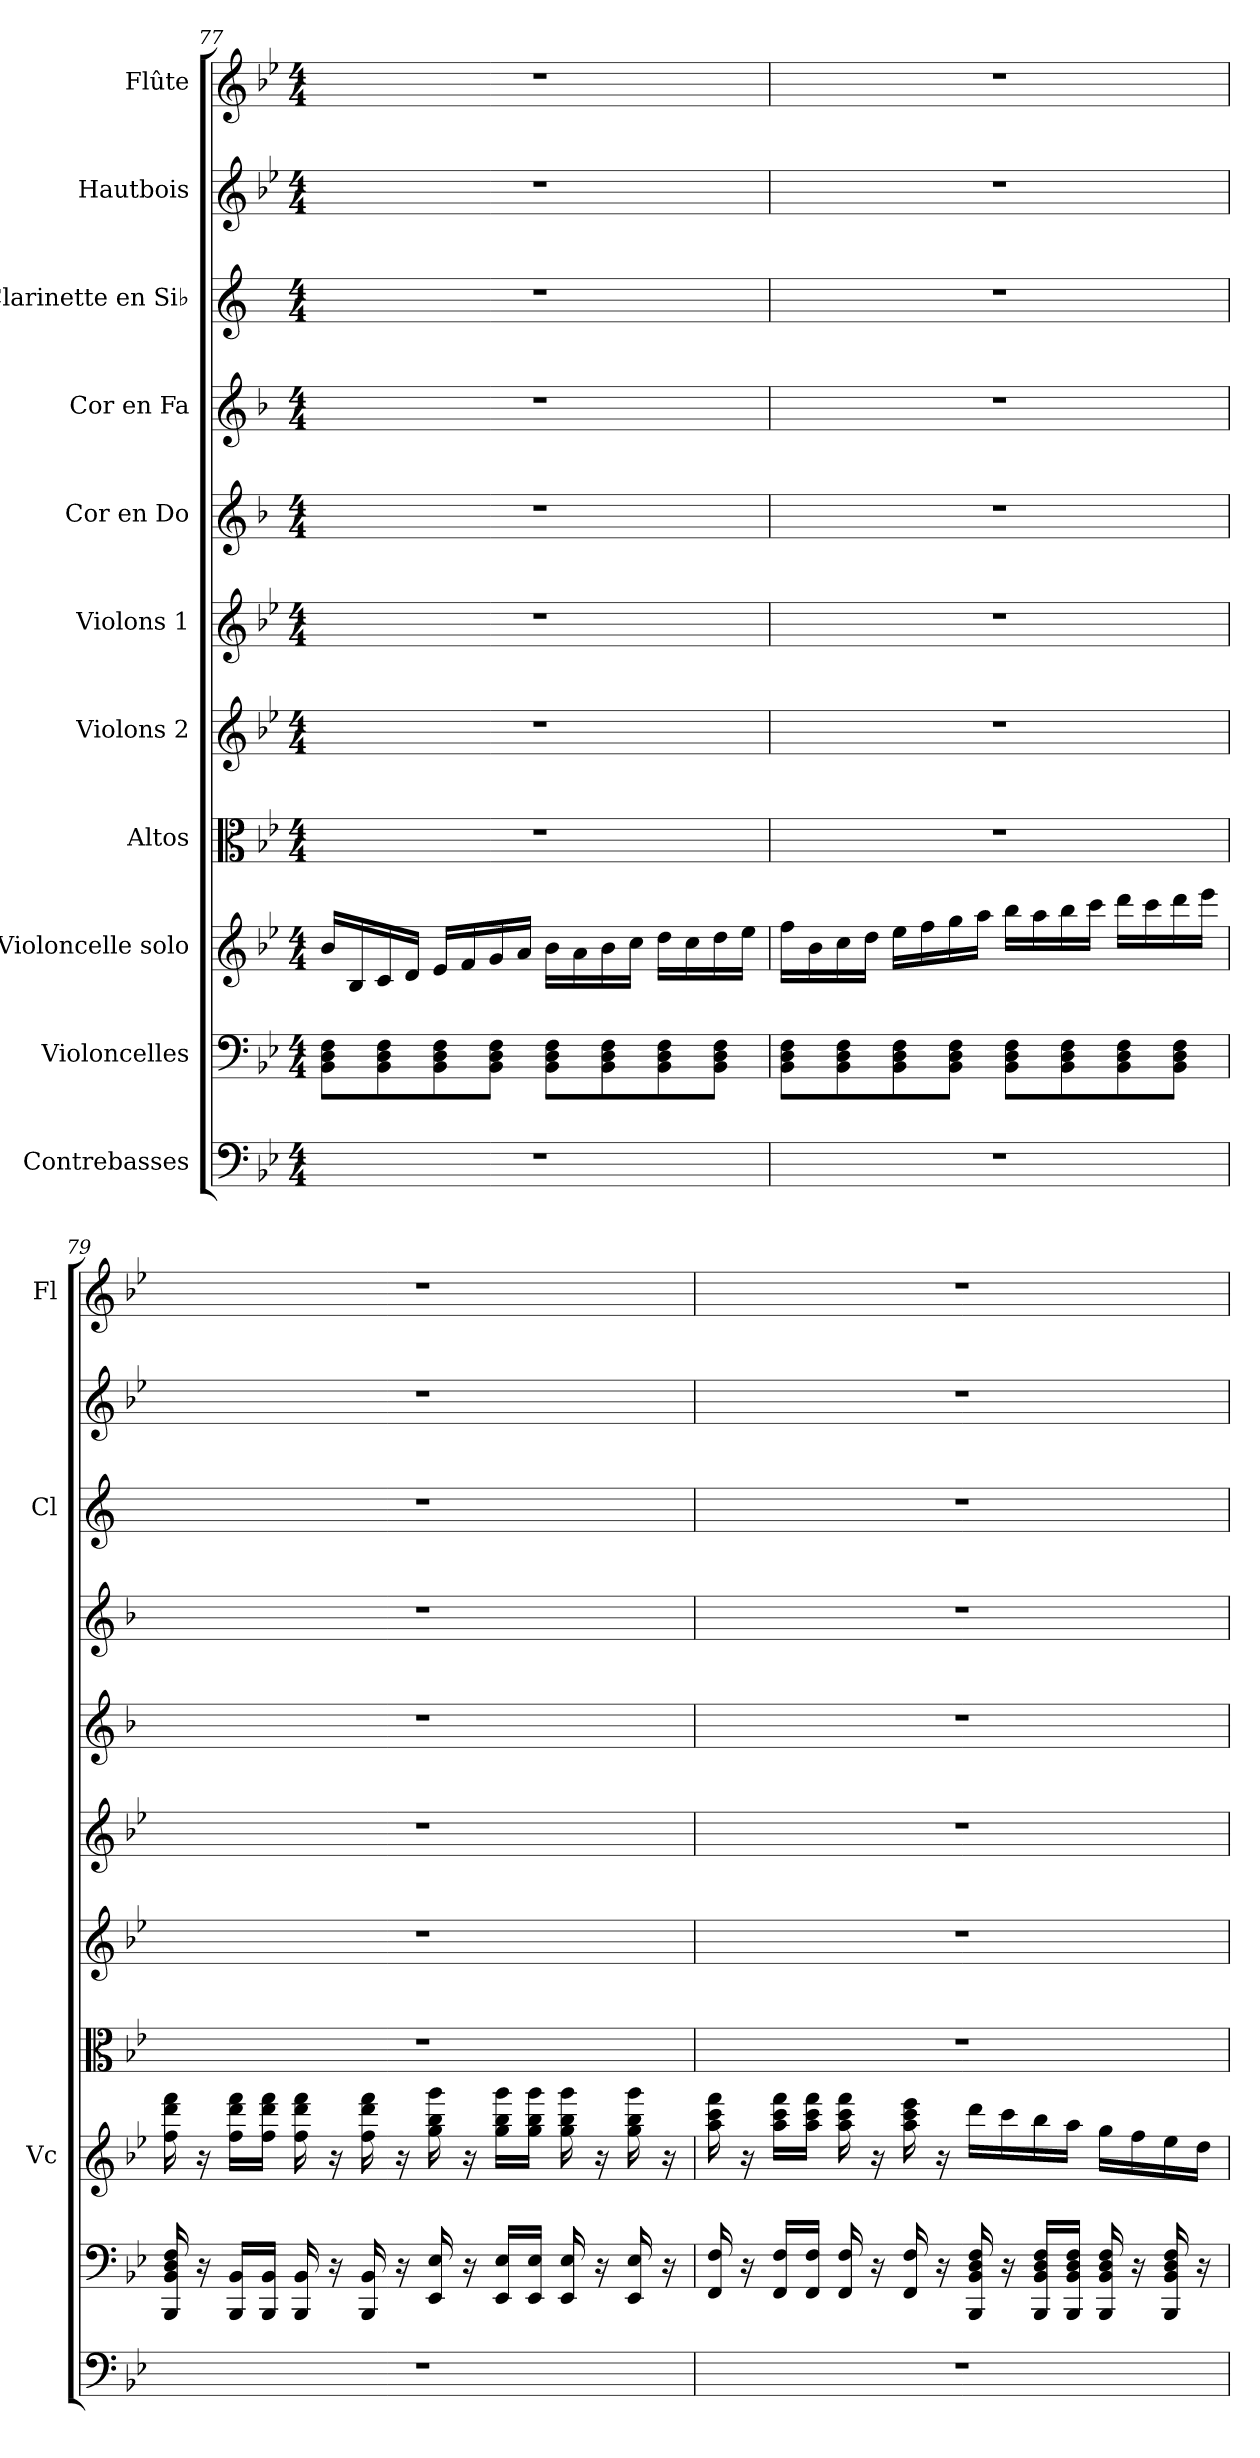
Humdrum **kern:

**kern	**kern	**kern	**kern	**kern	**kern	**kern	**kern	**kern	**kern	**kern
*part11	*part10	*part9	*part8	*part7	*part6	*part5	*part4	*part3	*part2	*part1
*staff11	*staff10	*staff9	*staff8	*staff7	*staff6	*staff5	*staff4	*staff3	*staff2	*staff1
*I"Contrebasses	*I"Violoncelles	*I"Violoncelle solo	*I"Altos	*I"Violons 2	*I"Violons 1	*I"Cor en Do	*I"Cor en Fa	*I"Clarinette en Si♭	*I"Hautbois	*I"Flûte
*	*	*I'Vc	*	*	*	*	*	*I'Cl	*	*I'Fl
*clefF4	*clefF4	*clefG2	*clefC3	*clefG2	*clefG2	*clefG2	*clefG2	*clefG2	*clefG2	*clefG2
*ITrd7c12	*	*	*	*	*	*ITrd4c7	*ITrd4c7	*ITrd1c2	*	*
*k[b-e-]	*k[b-e-]	*k[b-e-]	*k[b-e-]	*k[b-e-]	*k[b-e-]	*k[b-e-]	*k[b-e-]	*k[b-e-]	*k[b-e-]	*k[b-e-]
*M4/4	*M4/4	*M4/4	*M4/4	*M4/4	*M4/4	*M4/4	*M4/4	*M4/4	*M4/4	*M4/4
*MM140	*MM140	*MM140	*MM140	*MM140	*MM140	*MM140	*MM140	*MM140	*MM140	*MM140
=77	=77	=77	=77	=77	=77	=77	=77	=77	=77	=77
1r	8BB-\ 8D\ 8F\L	16b-/LL	1r	1r	1r	1r	1r	1r	1r	1r
.	.	16B-/	.	.	.	.	.	.	.	.
.	8BB-\ 8D\ 8F\	16c/	.	.	.	.	.	.	.	.
.	.	16d/JJ	.	.	.	.	.	.	.	.
.	8BB-\ 8D\ 8F\	16e-/LL	.	.	.	.	.	.	.	.
.	.	16f/	.	.	.	.	.	.	.	.
.	8BB-\ 8D\ 8F\J	16g/	.	.	.	.	.	.	.	.
.	.	16a/JJ	.	.	.	.	.	.	.	.
.	8BB-\ 8D\ 8F\L	16b-\LL	.	.	.	.	.	.	.	.
.	.	16a\	.	.	.	.	.	.	.	.
.	8BB-\ 8D\ 8F\	16b-\	.	.	.	.	.	.	.	.
.	.	16cc\JJ	.	.	.	.	.	.	.	.
.	8BB-\ 8D\ 8F\	16dd\LL	.	.	.	.	.	.	.	.
.	.	16cc\	.	.	.	.	.	.	.	.
.	8BB-\ 8D\ 8F\J	16dd\	.	.	.	.	.	.	.	.
.	.	16ee-\JJ	.	.	.	.	.	.	.	.
!!LO:PB:g=z
=78	=78	=78	=78	=78	=78	=78	=78	=78	=78	=78
1r	8BB-\ 8D\ 8F\L	16ff\LL	1r	1r	1r	1r	1r	1r	1r	1r
.	.	16b-\	.	.	.	.	.	.	.	.
.	8BB-\ 8D\ 8F\	16cc\	.	.	.	.	.	.	.	.
.	.	16dd\JJ	.	.	.	.	.	.	.	.
.	8BB-\ 8D\ 8F\	16ee-\LL	.	.	.	.	.	.	.	.
.	.	16ff\	.	.	.	.	.	.	.	.
.	8BB-\ 8D\ 8F\J	16gg\	.	.	.	.	.	.	.	.
.	.	16aa\JJ	.	.	.	.	.	.	.	.
.	8BB-\ 8D\ 8F\L	16bb-\LL	.	.	.	.	.	.	.	.
.	.	16aa\	.	.	.	.	.	.	.	.
.	8BB-\ 8D\ 8F\	16bb-\	.	.	.	.	.	.	.	.
.	.	16ccc\JJ	.	.	.	.	.	.	.	.
.	8BB-\ 8D\ 8F\	16ddd\LL	.	.	.	.	.	.	.	.
.	.	16ccc\	.	.	.	.	.	.	.	.
.	8BB-\ 8D\ 8F\J	16ddd\	.	.	.	.	.	.	.	.
.	.	16eee-\JJ	.	.	.	.	.	.	.	.
=79	=79	=79	=79	=79	=79	=79	=79	=79	=79	=79
1r	16BBB-/ 16BB-/ 16D/ 16F/	16ff\ 16ddd\ 16fff\	1r	1r	1r	1r	1r	1r	1r	1r
.	16r	16r	.	.	.	.	.	.	.	.
.	16BBB-/ 16BB-/LL	16ff\ 16ddd\ 16fff\LL	.	.	.	.	.	.	.	.
.	16BBB-/ 16BB-/JJ	16ff\ 16ddd\ 16fff\JJ	.	.	.	.	.	.	.	.
.	16BBB-/ 16BB-/	16ff\ 16ddd\ 16fff\	.	.	.	.	.	.	.	.
.	16r	16r	.	.	.	.	.	.	.	.
.	16BBB-/ 16BB-/	16ff\ 16ddd\ 16fff\	.	.	.	.	.	.	.	.
.	16r	16r	.	.	.	.	.	.	.	.
.	16EE-/ 16E-/	16gg\ 16bb-\ 16ggg\	.	.	.	.	.	.	.	.
.	16r	16r	.	.	.	.	.	.	.	.
.	16EE-/ 16E-/LL	16gg\ 16bb-\ 16ggg\LL	.	.	.	.	.	.	.	.
.	16EE-/ 16E-/JJ	16gg\ 16bb-\ 16ggg\JJ	.	.	.	.	.	.	.	.
.	16EE-/ 16E-/	16gg\ 16bb-\ 16ggg\	.	.	.	.	.	.	.	.
.	16r	16r	.	.	.	.	.	.	.	.
.	16EE-/ 16E-/	16gg\ 16bb-\ 16ggg\	.	.	.	.	.	.	.	.
.	16r	16r	.	.	.	.	.	.	.	.
!!LO:PB:g=z
=80	=80	=80	=80	=80	=80	=80	=80	=80	=80	=80
1r	16FF/ 16F/	16aa\ 16ccc\ 16fff\	1r	1r	1r	1r	1r	1r	1r	1r
.	16r	16r	.	.	.	.	.	.	.	.
.	16FF/ 16F/LL	16aa\ 16ccc\ 16fff\LL	.	.	.	.	.	.	.	.
.	16FF/ 16F/JJ	16aa\ 16ccc\ 16fff\JJ	.	.	.	.	.	.	.	.
.	16FF/ 16F/	16aa\ 16ccc\ 16fff\	.	.	.	.	.	.	.	.
.	16r	16r	.	.	.	.	.	.	.	.
.	16FF/ 16F/	16aa\ 16ccc\ 16eee-\	.	.	.	.	.	.	.	.
.	16r	16r	.	.	.	.	.	.	.	.
.	16BBB-/ 16BB-/ 16D/ 16F/	16ddd\LL	.	.	.	.	.	.	.	.
.	16r	16ccc\	.	.	.	.	.	.	.	.
.	16BBB-/ 16BB-/ 16D/ 16F/LL	16bb-\	.	.	.	.	.	.	.	.
.	16BBB-/ 16BB-/ 16D/ 16F/JJ	16aa\JJ	.	.	.	.	.	.	.	.
.	16BBB-/ 16BB-/ 16D/ 16F/	16gg\LL	.	.	.	.	.	.	.	.
.	16r	16ff\	.	.	.	.	.	.	.	.
.	16BBB-/ 16BB-/ 16D/ 16F/	16ee-\	.	.	.	.	.	.	.	.
.	16r	16dd\JJ	.	.	.	.	.	.	.	.
=	=	=	=	=	=	=	=	=	=	=
*-	*-	*-	*-	*-	*-	*-	*-	*-	*-	*-
